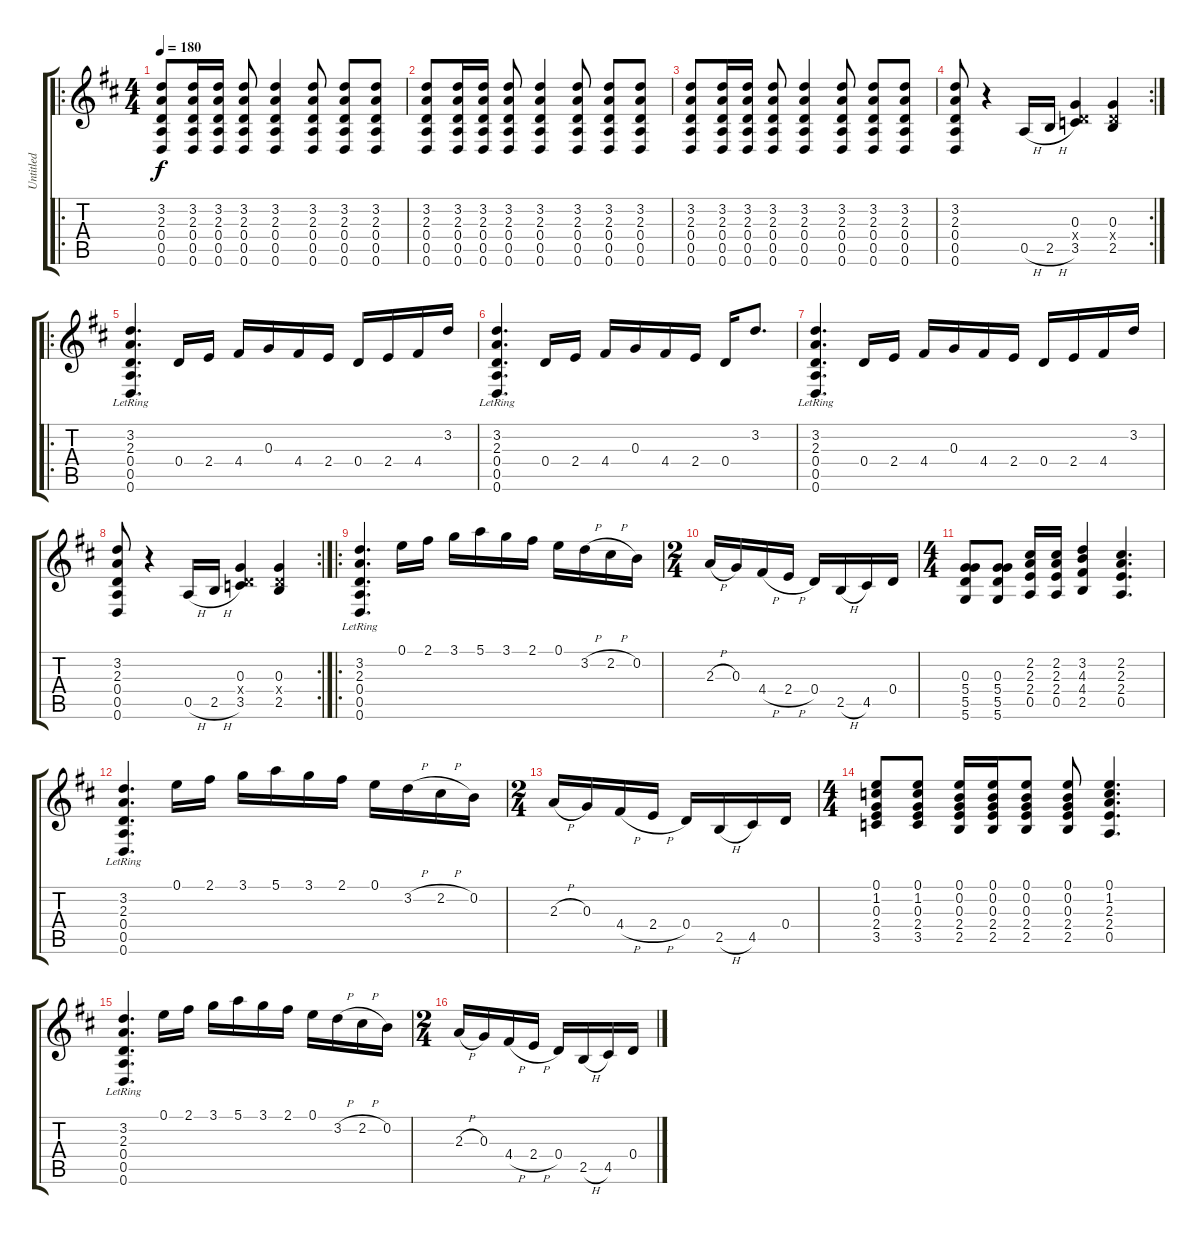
\track ("Untitled" "Untitled") {instrument acousticguitarsteel}
\staff {score tabs}
\tuning (E4 B3 G3 D3 A2 D2) {hide}
\ro
\ts (4 4)
\tempo 180
\clef g2
\ks d
(3.2 2.3 0.4 0.5 0.6).8{dy f instrument acousticguitarsteel} (3.2 2.3 0.4 0.5 0.6).16 (3.2 2.3 0.4 0.5 0.6).16 (3.2 2.3 0.4 0.5 0.6).8 (3.2 2.3 0.4 0.5 0.6).4 (3.2 2.3 0.4 0.5 0.6).8 (3.2 2.3 0.4 0.5 0.6).8 (3.2 2.3 0.4 0.5 0.6).8 |
(3.2 2.3 0.4 0.5 0.6).8 (3.2 2.3 0.4 0.5 0.6).16 (3.2 2.3 0.4 0.5 0.6).16 (3.2 2.3 0.4 0.5 0.6).8 (3.2 2.3 0.4 0.5 0.6).4 (3.2 2.3 0.4 0.5 0.6).8 (3.2 2.3 0.4 0.5 0.6).8 (3.2 2.3 0.4 0.5 0.6).8 |
(3.2 2.3 0.4 0.5 0.6).8 (3.2 2.3 0.4 0.5 0.6).16 (3.2 2.3 0.4 0.5 0.6).16 (3.2 2.3 0.4 0.5 0.6).8 (3.2 2.3 0.4 0.5 0.6).4 (3.2 2.3 0.4 0.5 0.6).8 (3.2 2.3 0.4 0.5 0.6).8 (3.2 2.3 0.4 0.5 0.6).8 |
\rc 2
(3.2 2.3 0.4 0.5 0.6).8 r.4 0.5{h}.16 2.5{h}.16 (0.3 0.4{x} 3.5).4 (0.3 0.4{x} 2.5).4 |
\ro
(3.2{lr} 2.3{lr} 0.4{lr} 0.5{lr} 0.6{lr}).4{d} 0.4.16 2.4.16 4.4.16 0.3.16 4.4.16 2.4.16 0.4.16 2.4.16 4.4.16 3.2.16 |
(3.2{lr} 2.3{lr} 0.4{lr} 0.5{lr} 0.6{lr}).4{d} 0.4.16 2.4.16 4.4.16 0.3.16 4.4.16 2.4.16 0.4.16 3.2.8{d} |
(3.2{lr} 2.3{lr} 0.4{lr} 0.5{lr} 0.6{lr}).4{d} 0.4.16 2.4.16 4.4.16 0.3.16 4.4.16 2.4.16 0.4.16 2.4.16 4.4.16 3.2.16 |
\rc 2
(3.2 2.3 0.4 0.5 0.6).8 r.4 0.5{h}.16 2.5{h}.16 (0.3 0.4{x} 3.5).4 (0.3 0.4{x} 2.5).4 |
\ro
(3.2{lr} 2.3{lr} 0.4{lr} 0.5{lr} 0.6{lr}).4{d} 0.1.16 2.1.16 3.1.16 5.1.16 3.1.16 2.1.16 0.1.16 3.2{h}.16 2.2{h}.16 0.2.16 |
\ts (2 4)
2.3{h}.16 0.3.16 4.4{h}.16 2.4{h}.16 0.4.16 2.5{h}.16 4.5.16 0.4.16 |
\ts (4 4)
(0.3 5.4 5.5 5.6).8 (0.3 5.4 5.5 5.6).8 (2.2 2.3 2.4 0.5).16 (2.2 2.3 2.4 0.5).16 (3.2 4.3 4.4 2.5).4 (2.2 2.3 2.4 0.5).4{d} |
(3.2{lr} 2.3{lr} 0.4{lr} 0.5{lr} 0.6{lr}).4{d} 0.1.16 2.1.16 3.1.16 5.1.16 3.1.16 2.1.16 0.1.16 3.2{h}.16 2.2{h}.16 0.2.16 |
\ts (2 4)
2.3{h}.16 0.3.16 4.4{h}.16 2.4{h}.16 0.4.16 2.5{h}.16 4.5.16 0.4.16 |
\ts (4 4)
(0.1 1.2 0.3 2.4 3.5).8 (0.1 1.2 0.3 2.4 3.5).8 (0.1 0.2 0.3 2.4 2.5).16 (0.1 0.2 0.3 2.4 2.5).16 (0.1 0.2 0.3 2.4 2.5).8 (0.1 0.2 0.3 2.4 2.5).8 (0.1 1.2 2.3 2.4 0.5).4{d} |
(3.2{lr} 2.3{lr} 0.4{lr} 0.5{lr} 0.6{lr}).4{d} 0.1.16 2.1.16 3.1.16 5.1.16 3.1.16 2.1.16 0.1.16 3.2{h}.16 2.2{h}.16 0.2.16 |
\ts (2 4)
2.3{h}.16 0.3.16 4.4{h}.16 2.4{h}.16 0.4.16 2.5{h}.16 4.5.16 0.4.16
